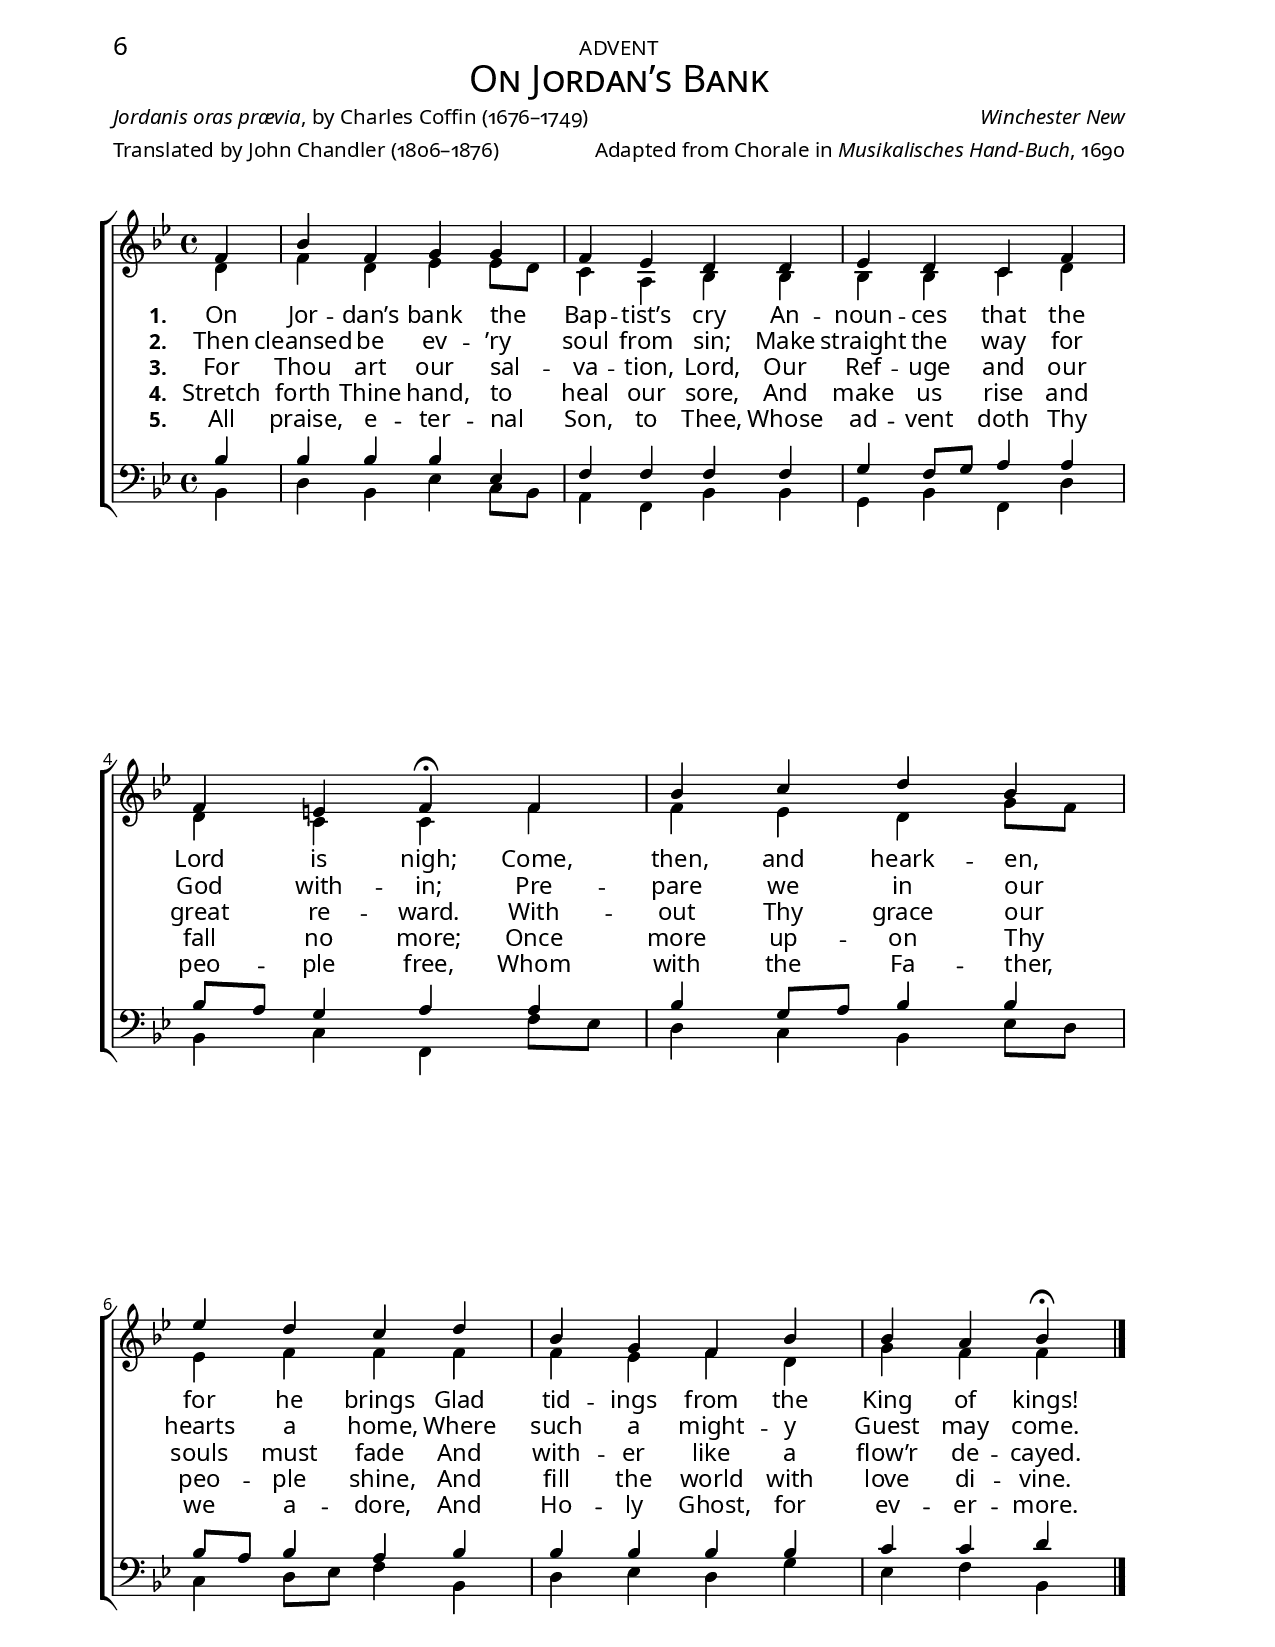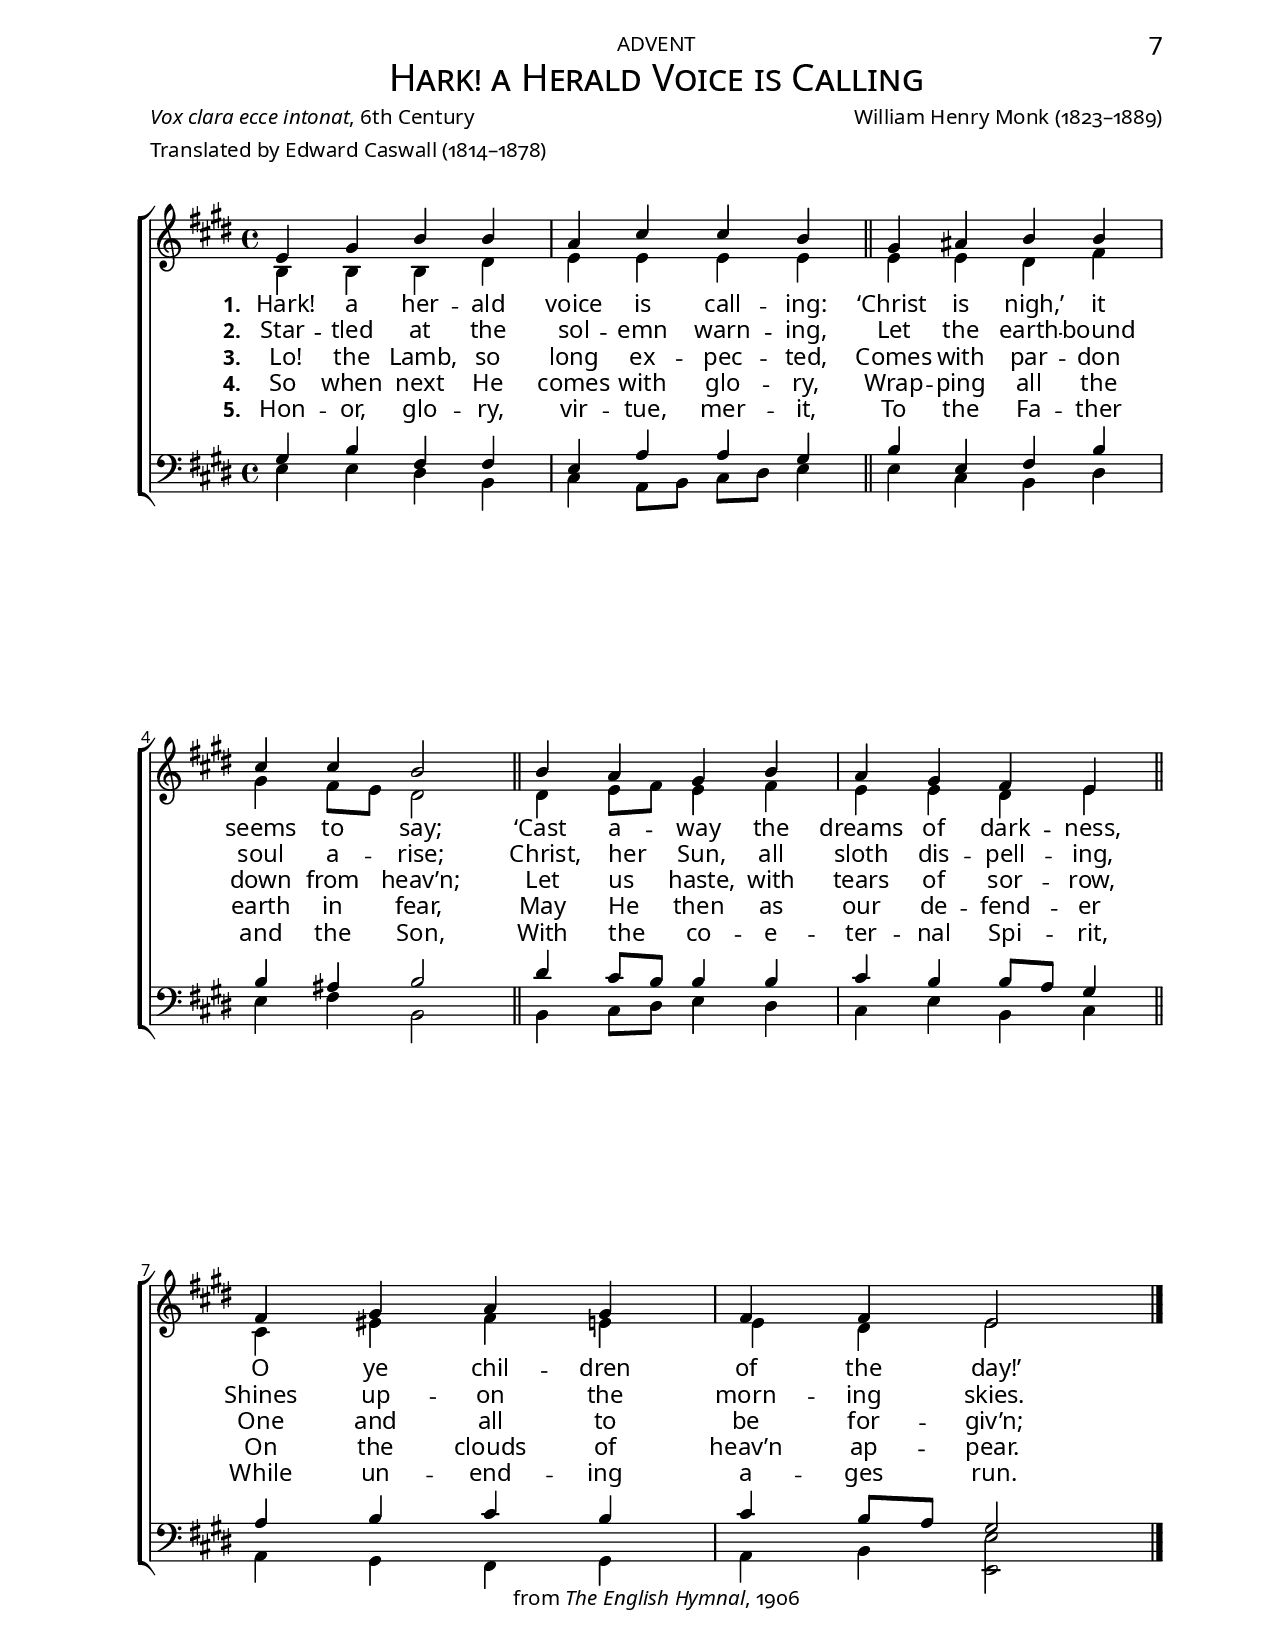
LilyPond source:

\version "2.14.2"
\include "util.ly"
\header {
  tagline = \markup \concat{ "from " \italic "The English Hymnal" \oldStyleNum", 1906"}
}
\paper {
  print-all-headers = ##t
  paper-height = 11\in
  paper-width = 8.5\in
  indent = 0\in
  %system-system-spacing = #'((basic-distance . 10) (padding . 0))
  score-markup-spacing =
    #'((basic-distance . 0)
       (minimum-distance . 0)
       (padding . 0)
       (stretchability . 50))
  system-system-spacing =
    #'((basic-distance . 0)
       (minimum-distance . 0)
       (padding . -5)
       (stretchability . 70))
  last-bottom-spacing =
    #'((basic-distance . 0)
       (minimum-distance . 0)
       (padding . -0.5)
       (stretchability . 0))
  ragged-last-bottom = ##f
  ragged-bottom = ##f
  two-sided = ##t
  inner-margin = 1\in
  outer-margin = 0.75\in
  top-margin = 0.26\in
  bottom-margin = 0.25\in
  first-page-number = #006
  print-first-page-number = ##t
  headerLine = \markup{ \smallCaps advent}
  oddHeaderMarkup = \markup\fill-line{
     \abs-fontsize #12.5
     \combine 
        \fill-line{"" \on-the-fly #print-page-number-check-first
        \oldStylePageNum""
        }
        \fill-line{\headerLine}
  }
  evenHeaderMarkup = \markup {
     \abs-fontsize #12.5
     \combine
        \on-the-fly #print-page-number-check-first
        \oldStylePageNum""
        \fill-line{\headerLine}
  }
}
#(set-global-staff-size 18) \paper{ #(define fonts (make-pango-font-tree "Garamond Premr Pro" "Garamond Premr Pro" "Garamond Premr Pro" (/ 18 20))) }
global = {
  \key bes \major
  \time 4/4
  \autoBeamOff
}

sopMusic = \relative c' {
  %\tempo 4 = 56
  \partial 4 f4 |
  bes f g g |
  f ees d d |
  ees d c f |
  
  f e f\fermata \bar"" f |
  bes c d bes |
  ees d c d |
  
  bes g f bes |
  bes a bes\fermata \bar "|."
}
sopWords = \lyricmode {
  
}

altoMusic = \relative c' {
  d4 |
  f d ees ees8[ d] |
  c4 a bes bes |
  bes bes c d |
  
  d c c f |
  f ees d g8[ f] |
  ees4 f f f |
  
  f ees f d |
  g f f \bar "|."
}
altoWords = \lyricmode {
  \dropLyricsV
  \set stanza = #"1. "
  On Jor -- dan’s bank the Bap -- tist’s cry
  An -- noun -- ces that the Lord is nigh;
  Come, then, and heark -- en, for he brings
  Glad tid -- ings from the King of kings!
}
altoWordsII = \lyricmode {
  \dropLyricsV
%\markup\italic
  \set stanza = #"2. "
  Then cleansed be ev -- ’ry soul from sin;
  Make straight the way for God with -- in;
  Pre -- pare we in our hearts a home,
  Where such a might -- y Guest may come.
}
altoWordsIII = \lyricmode {
  \dropLyricsV
  \set stanza = #"3. "
  For Thou art our sal -- va -- tion, Lord,
  Our Ref -- uge and our great re -- ward.
  With -- out Thy grace our souls must fade
  And with -- er like a flow’r de -- cayed.
}
altoWordsIV = \lyricmode {
  \dropLyricsV
  \set stanza = #"4. "
  Stretch forth Thine hand, to heal our sore,
  And make us rise and fall no more;
  Once more up -- on Thy peo -- ple shine,
  And fill the world with love di -- vine.
}
altoWordsV = \lyricmode {
  \dropLyricsV
  \set stanza = #"5. "
  All praise, e -- ter -- nal Son, to Thee,
  Whose ad -- vent doth Thy peo -- ple free,
  Whom with the Fa -- ther, we a -- dore,
  And Ho -- ly Ghost, for ev -- er -- more.
}
altoWordsVI = \lyricmode {
  \set stanza = #"6. "
  \set ignoreMelismata = ##t
}
tenorMusic = \relative c' {
  bes4 |
  bes bes bes ees, |
  f f f f |
  g f8[ g] a4 a |
  
  bes8[ a] g4 a a |
  bes g8[ a] bes4 bes |
  bes8[ a] bes4 a bes |
  
  bes bes bes bes |
  c c d \bar "|."
}
tenorWords = \lyricmode {

}

bassMusic = \relative c {
  bes4 |
  d bes ees c8[ bes] |
  a4 f bes bes |
  g bes f d' |
  
  bes c f, f'8[ ees] |
  d4 c bes ees8[ d] |
  c4 d8[ ees] f4 bes, |
  
  d ees d g |
  ees f bes, \bar "|."
}
bassWords = \lyricmode {

}

pianoRH = \relative c' {
  
}
pianoLH = \relative c' {
  
}

\score {
  <<
   \new ChoirStaff <<
    \new Staff = women <<
      \new Voice = "sopranos" { \voiceOne << \global \sopMusic >> }
      \new Voice = "altos" { \voiceTwo << \global \altoMusic >> }
    >>
    \new Lyrics \with { alignAboveContext = #"women" \override VerticalAxisGroup #'nonstaff-relatedstaff-spacing = #'((basic-distance . 1))} \lyricsto "sopranos" \sopWords
    \new Lyrics = "altosVI"  \with { alignBelowContext = #"women" \override VerticalAxisGroup #'nonstaff-relatedstaff-spacing = #'((basic-distance . 1))} \lyricsto "altos" \altoWordsVI
    \new Lyrics = "altosV"  \with { alignBelowContext = #"women" \override VerticalAxisGroup #'nonstaff-relatedstaff-spacing = #'((basic-distance . 1))} \lyricsto "altos" \altoWordsV
    \new Lyrics = "altosIV"  \with { alignBelowContext = #"women" \override VerticalAxisGroup #'nonstaff-relatedstaff-spacing = #'((basic-distance . 1))} \lyricsto "altos" \altoWordsIV
    \new Lyrics = "altosIII"  \with { alignBelowContext = #"women" \override VerticalAxisGroup #'nonstaff-relatedstaff-spacing = #'((basic-distance . 1))} \lyricsto "altos" \altoWordsIII
    \new Lyrics = "altosII"  \with { alignBelowContext = #"women" \override VerticalAxisGroup #'nonstaff-relatedstaff-spacing = #'((basic-distance . 1))} \lyricsto "altos" \altoWordsII
    \new Lyrics = "altos"  \with { alignBelowContext = #"women" \override VerticalAxisGroup #'nonstaff-relatedstaff-spacing = #'((basic-distance . 1))} \lyricsto "altos" \altoWords
   \new Staff = men <<
      \clef bass
      \new Voice = "tenors" { \voiceOne << \global \tenorMusic >> }
      \new Voice = "basses" { \voiceTwo << \global \bassMusic >> }
    >>
    \new Lyrics \with { alignAboveContext = #"men" \override VerticalAxisGroup #'nonstaff-relatedstaff-spacing = #'((basic-distance . 1)) } \lyricsto "tenors" \tenorWords
    \new Lyrics \with { alignBelowContext = #"men" \override VerticalAxisGroup #'nonstaff-relatedstaff-spacing = #'((basic-distance . 1)) } \lyricsto "basses" \bassWords
  >>
%    \new PianoStaff << \new Staff { \new Voice { \pianoRH } } \new Staff { \clef "bass" \pianoLH } >>
  >>
  \layout {
  \context {
    \Lyrics
    \override LyricText #'font-size = #1.3
  }
    \context {
      \Score
      %\override SpacingSpanner #'base-shortest-duration = #(ly:make-moment 1 8)
      %\override SpacingSpanner #'common-shortest-duration = #(ly:make-moment 1 4)
    }
    \context {
      % Remove all empty staves
      % \Staff \RemoveEmptyStaves \override VerticalAxisGroup #'remove-first = ##t
    }
    \context {
      \Lyrics
      \override LyricText #'X-offset = #center-on-word
    }
  }
  \header {
    title = \markup{\override #'(font-name . "Garamond Premr Pro Smbd Subh"){ \abs-fontsize #18 \smallCapsOldStyle"On Jordan’s Bank"}}
    poet = \markup\concat{\italic"Jordanis oras prævia" \oldStyleNum", by Charles Coffin (1676–1749)"}
    meter = \markup\oldStyleNum"Translated by John Chandler (1806–1876)"
    composer = \markup\italic"Winchester New"
    arranger = \markup\concat{"Adapted from Chorale in " \italic"Musikalisches Hand-Buch" \oldStyleNum", 1690"}
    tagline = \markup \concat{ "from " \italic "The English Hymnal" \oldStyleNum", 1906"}
  }
}







global = {
  \key e \major
  \time 4/4
  \autoBeamOff
  \override DynamicLineSpanner #'staff-padding = #0.0
  \override DynamicLineSpanner #'Y-extent = #'(-1 . 1)
}

sopMusic = \relative c' {
  %\tempo 4 = 66
  e4 gis b b |
  a cis cis b \bar "||"
  gis ais b b |
  cis cis b2 \bar "||"
  
  b4 a gis b |
  a gis fis e \bar "||"
  fis gis a gis |
  fis fis e2 \bar "|."
}
sopWords = \lyricmode {
  
}

altoMusic = \relative c' {
  b4 b b dis |
  e e e e |
  e e dis fis |
  gis fis8[ e] dis2 |
  
  dis4 e8[ fis] e4 fis |
  e e dis e |
  cis eis fis e |
  e dis e2 \bar "|."
}
altoWords = \lyricmode {
  \dropLyricsV
  \set stanza = #"1. "
  Hark! a her -- ald voice is call -- ing:
  ‘Christ is nigh,’ it seems to say;
  \set associatedVoice = "altos"
  ‘Cast a -- way the dreams of dark -- ness,
  \unset associatedVoice
  O ye chil -- dren of the day!’
}
altoWordsII = \lyricmode {
  \dropLyricsV
%\markup\italic
  \set stanza = #"2. "
  Star -- tled at the sol -- emn warn -- ing,
  Let the earth -- bound soul a -- rise;
  \set associatedVoice = "altos"
  Christ, her Sun, all sloth dis -- pell -- ing,
  \unset associatedVoice
  Shines up -- on the morn -- ing skies.
}
altoWordsIII = \lyricmode {
  \dropLyricsV
  \set stanza = #"3. "
  Lo! the Lamb, so long ex -- pec -- ted,
  Comes with par -- don down from heav’n;
  \set associatedVoice = "altos"
  Let us haste, with tears of sor -- row,
  \unset associatedVoice
  One and all to be for -- giv’n;
}
altoWordsIV = \lyricmode {
  \dropLyricsV
  \set stanza = #"4. "
  So when next He comes with glo -- ry,
  Wrap -- ping all the earth in fear,
  \set associatedVoice = "altos"
  May He then as our de -- fend -- er
  \unset associatedVoice
  On the clouds of heav’n ap -- pear.
}
altoWordsV = \lyricmode {
  \dropLyricsV
  \set stanza = #"5. "
  Hon -- or, glo -- ry, vir -- tue, mer -- it,
  To the Fa -- ther and the Son,
  \set associatedVoice = "altos"
  With the co -- e -- ter -- nal Spi -- rit,
  \unset associatedVoice
  While un -- end -- ing a -- ges run.
}
altoWordsVI = \lyricmode {
  \set stanza = #"6. "
  \set ignoreMelismata = ##t
}
tenorMusic = \relative c' {
  gis4 b fis fis |
  e a a gis |
  b e, fis b |
  b ais b2 |
  
  dis4 cis8[ b] b4 b |
  cis b b8[ a] gis4 |
  a b cis b |
  cis b8[ a] gis2 \bar "|."
}
tenorWords = \lyricmode {

}

bassMusic = \relative c {
  e4 e dis b |
  cis a8[ b] cis[ dis] e4 |
  e cis b dis |
  e fis b,2 |
  
  b4 cis8[ dis] e4 dis |
  cis e b cis |
  a gis fis gis |
  a b <e e,>2 \bar "|."
}
bassWords = \lyricmode {

}

pianoRH = \relative c' {
  
}
pianoLH = \relative c' {
  
}

\score {
  <<
   \new ChoirStaff <<
    \new Staff = women <<
      \new Voice = "sopranos" { \voiceOne << \global \sopMusic >> }
      \new Voice = "altos" { \voiceTwo << \global \altoMusic >> }
    >>
    \new Lyrics \with { alignAboveContext = #"women" \override VerticalAxisGroup #'nonstaff-relatedstaff-spacing = #'((basic-distance . 1))} \lyricsto "sopranos" \sopWords
   \new Staff = men <<
      \clef bass
      \new Voice = "tenors" { \voiceOne << \global \tenorMusic >> }
      \new Voice = "basses" { \voiceTwo << \global \bassMusic >> }
    >>
    \new Lyrics = "altosVI"  \with { alignBelowContext = #"women" \override VerticalAxisGroup #'nonstaff-relatedstaff-spacing = #'((basic-distance . 1))} \lyricsto "sopranos" \altoWordsVI
    \new Lyrics = "altosV"  \with { alignBelowContext = #"women" \override VerticalAxisGroup #'nonstaff-relatedstaff-spacing = #'((basic-distance . 1))} \lyricsto "sopranos" \altoWordsV
    \new Lyrics = "altosIV"  \with { alignBelowContext = #"women" \override VerticalAxisGroup #'nonstaff-relatedstaff-spacing = #'((basic-distance . 1))} \lyricsto "sopranos" \altoWordsIV
    \new Lyrics = "altosIII"  \with { alignBelowContext = #"women" \override VerticalAxisGroup #'nonstaff-relatedstaff-spacing = #'((basic-distance . 1))} \lyricsto "sopranos" \altoWordsIII
    \new Lyrics = "altosII"  \with { alignBelowContext = #"women" \override VerticalAxisGroup #'nonstaff-relatedstaff-spacing = #'((basic-distance . 1))} \lyricsto "sopranos" \altoWordsII
    \new Lyrics = "altos"  \with { alignBelowContext = #"women" \override VerticalAxisGroup #'nonstaff-relatedstaff-spacing = #'((basic-distance . 1))} \lyricsto "sopranos" \altoWords
    \new Lyrics \with { alignAboveContext = #"men" \override VerticalAxisGroup #'nonstaff-relatedstaff-spacing = #'((basic-distance . 1)) } \lyricsto "tenors" \tenorWords
    \new Lyrics \with { alignBelowContext = #"men" \override VerticalAxisGroup #'nonstaff-relatedstaff-spacing = #'((basic-distance . 1)) } \lyricsto "basses" \bassWords
  >>
%    \new PianoStaff << \new Staff { \new Voice { \pianoRH } } \new Staff { \clef "bass" \pianoLH } >>
  >>
  \layout {
  \context {
    \Lyrics
    \override LyricText #'font-size = #1.3
  }
    \context {
      \Score
      %\override SpacingSpanner #'base-shortest-duration = #(ly:make-moment 1 8)
      %\override SpacingSpanner #'common-shortest-duration = #(ly:make-moment 1 4)
    }
    \context {
      % Remove all empty staves
      % \Staff \RemoveEmptyStaves \override VerticalAxisGroup #'remove-first = ##t
    }
    \context {
      \Lyrics
      \override LyricText #'X-offset = #center-on-word
    }
  }
  \header {
    title = \markup{\override #'(font-name . "Garamond Premr Pro Smbd Subh"){ \abs-fontsize #18 \smallCapsOldStyle"Hark! a Herald Voice is Calling"}}
    poet = \markup\concat{\italic"Vox clara ecce intonat" \oldStyleNum", 6th Century"}
    meter = \markup\oldStyleNum"Translated by Edward Caswall (1814–1878)"
    composer = \markup\oldStyleNum"William Henry Monk (1823–1889)"
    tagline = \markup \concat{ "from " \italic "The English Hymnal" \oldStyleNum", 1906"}
  }
}

